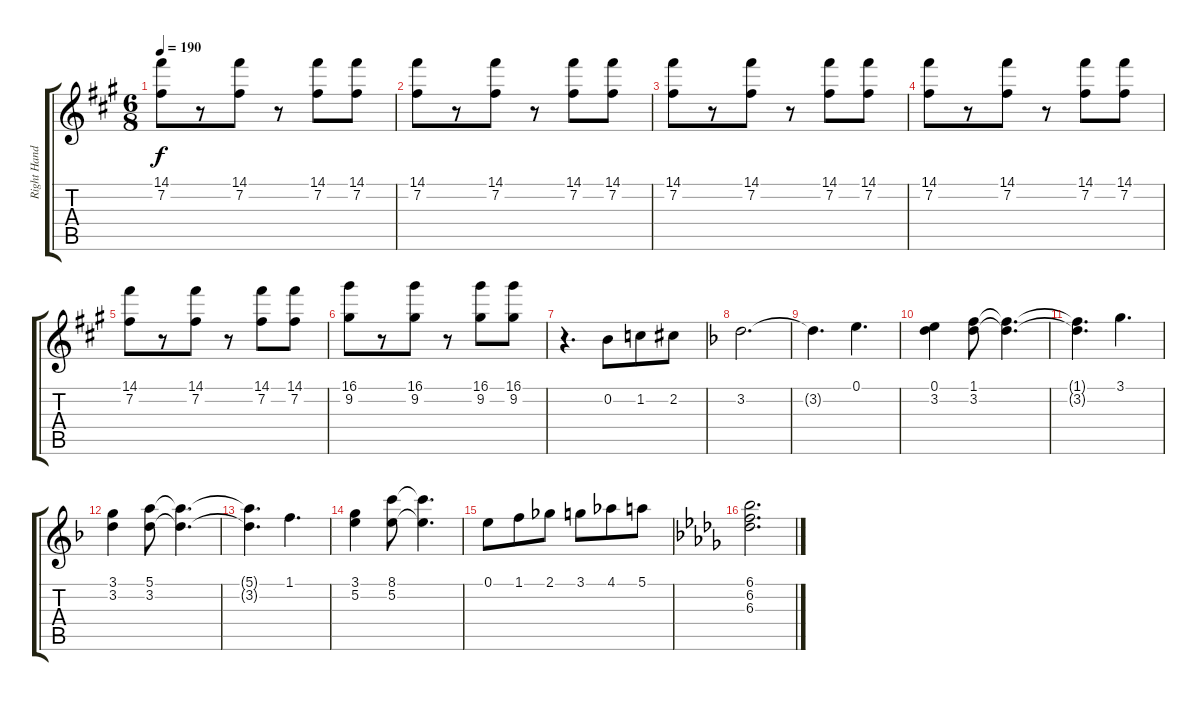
\track ("Right Hand" "Right Hand") {instrument acousticguitarsteel}
\staff {score tabs}
\tuning (E4 B3 G3 D3 A2 E2) {hide}
\ts (6 8)
\tempo 190
\clef g2
\ks a
(14.1 7.2).8{dy f} r.8 (14.1 7.2).8 r.8 (14.1 7.2).8 (14.1 7.2).8 |
(14.1 7.2).8 r.8 (14.1 7.2).8 r.8 (14.1 7.2).8 (14.1 7.2).8 |
(14.1 7.2).8 r.8 (14.1 7.2).8 r.8 (14.1 7.2).8 (14.1 7.2).8 |
(14.1 7.2).8 r.8 (14.1 7.2).8 r.8 (14.1 7.2).8 (14.1 7.2).8 |
(14.1 7.2).8 r.8 (14.1 7.2).8 r.8 (14.1 7.2).8 (14.1 7.2).8 |
(16.1 9.2).8 r.8 (16.1 9.2).8 r.8 (16.1 9.2).8 (16.1 9.2).8 |
r.4{d} 0.2.8 1.2.8 2.2.8 |
\ks f
3.2.2{d} |
3.2{t}.4{d} 0.1.4{d} |
(0.1 3.2).4 (1.1 3.2).8 (1.1{t} 3.2{t}).4{d} |
(1.1{t} 3.2{t}).4{d} 3.1.4{d} |
(3.1 3.2).4 (5.1 3.2).8 (5.1{t} 3.2{t}).4{d} |
(5.1{t} 3.2{t}).4{d} 1.1.4{d} |
(3.1 5.2).4 (8.1 5.2).8 (8.1{t} 5.2{t}).4{d} |
0.1.8 1.1.8 2.1.8 3.1.8 4.1.8 5.1.8 |
\ks db
(6.1 6.2 6.3).2{d}
